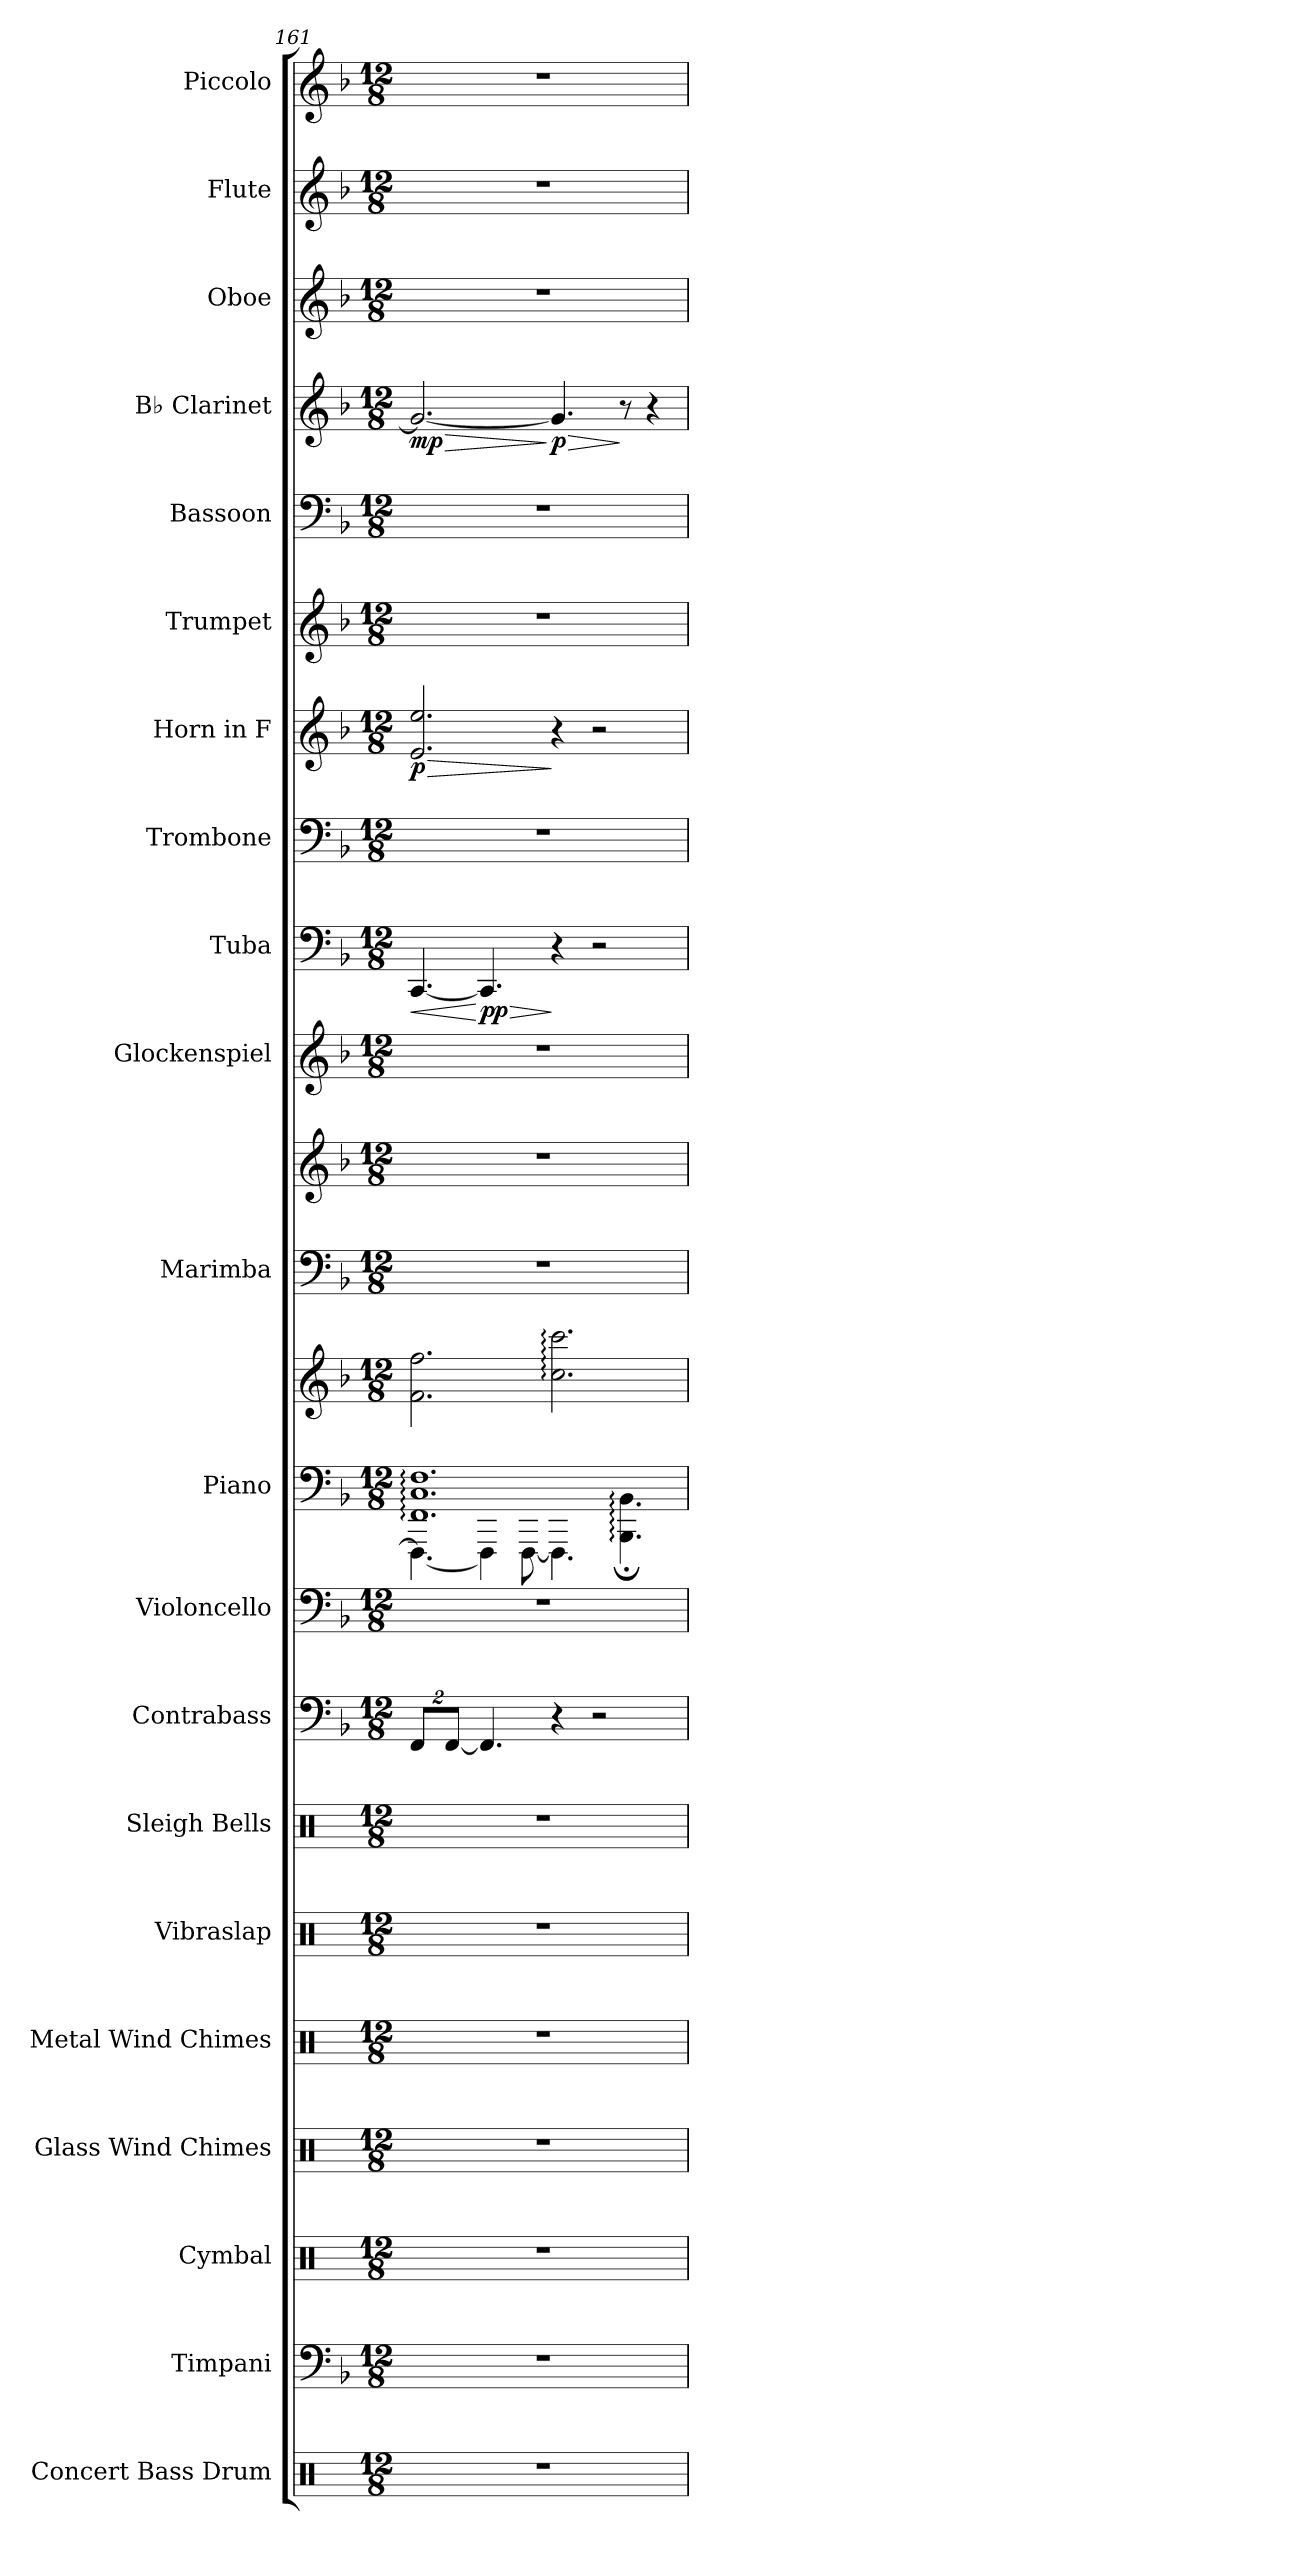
**kern	**kern	**kern	**kern	**kern	**kern	**kern	**kern	**kern	**kern	**kern	**kern	**kern	**kern	**kern	**dynam	**kern	**kern	**dynam	**kern	**kern	**kern	**dynam	**kern	**kern	**kern
*part21	*part20	*part19	*part18	*part17	*part16	*part15	*part14	*part13	*part12	*part12	*part11	*part11	*part10	*part9	*part9	*part8	*part7	*part7	*part6	*part5	*part4	*part4	*part3	*part2	*part1
*staff23	*staff22	*staff21	*staff20	*staff19	*staff18	*staff17	*staff16	*staff15	*staff14	*staff13	*staff12	*staff11	*staff10	*staff9	*staff9	*staff8	*staff7	*staff7	*staff6	*staff5	*staff4	*staff4	*staff3	*staff2	*staff1
*I"Concert Bass Drum	*I"Timpani	*I"Cymbal	*I"Glass Wind Chimes	*I"Metal Wind Chimes	*I"Vibraslap	*I"Sleigh Bells	*I"Contrabass	*I"Violoncello	*I"Piano	*	*I"Marimba	*	*I"Glockenspiel	*I"Tuba	*	*I"Trombone	*I"Horn in F	*	*I"Trumpet	*I"Bassoon	*I"B♭ Clarinet	*	*I"Oboe	*I"Flute	*I"Piccolo
*I'Con. BD	*I'Timp.	*I'Cym.	*I'Gl. Wn Ch.	*I'Met. Wn Ch.	*I'Vibslp.	*I'Sle. Be.	*I'Cb.	*I'Vc.	*I'Pno.	*	*I'Mrm.	*	*I'Glock.	*I'Tba.	*	*I'Tbn.	*	*	*I'Tpt.	*I'Bsn.	*I'B♭ Cl.	*	*I'Ob.	*I'Fl.	*I'Picc.
*clefX	*clefF4	*clefX	*clefX	*clefX	*clefX	*clefX	*clefF4	*clefF4	*clefF4	*clefG2	*clefF4	*clefG2	*clefG2	*clefF4	*	*clefF4	*clefG2	*	*clefG2	*clefF4	*clefG2	*	*clefG2	*clefG2	*clefG2
*	*	*	*	*	*	*	*ITrd7c12	*	*	*	*	*	*ITrd-14c-24	*	*	*	*ITrd4c7	*	*ITrd1c2	*	*ITrd1c2	*	*	*	*ITrd-7c-12
*k[]	*k[b-]	*k[]	*k[]	*k[]	*k[]	*k[]	*k[b-]	*k[b-]	*k[b-]	*k[b-]	*k[b-]	*k[b-]	*k[b-]	*k[b-]	*	*k[b-]	*k[b-e-]	*	*k[b-e-a-]	*k[b-]	*k[b-e-a-]	*	*k[b-]	*k[b-]	*k[b-]
*M12/8	*M12/8	*M12/8	*M12/8	*M12/8	*M12/8	*M12/8	*M12/8	*M12/8	*M12/8	*M12/8	*M12/8	*M12/8	*M12/8	*M12/8	*	*M12/8	*M12/8	*	*M12/8	*M12/8	*M12/8	*	*M12/8	*M12/8	*M12/8
*	*	*	*	*	*	*	*Xbrackettup	*	*	*	*	*	*	*	*	*	*	*	*	*	*	*	*	*	*
=161	=161	=161	=161	=161	=161	=161	=161	=161	=161	=161	=161	=161	=161	=161	=161	=161	=161	=161	=161	=161	=161	=161	=161	=161	=161
*	*	*	*	*	*	*	*	*	*^	*	*	*	*	*	*	*	*	*	*	*	*	*	*	*	*
!	!	!	!	!	!	!	!	!	!	!	!	!	!	!	!	!LO:HP:b	!	!	!LO:HP:b	!	!	!	!LO:HP:b	!	!	!
!	!	!	!	!	!	!	!	!	!	!	!	!	!	!	!	!	!	!	!LO:DY:n=1:b	!	!	!	!LO:DY:n=1:b	!	!	!
1.r	1.r	1.r	1.r	1.r	1.r	1.r	16%3FFF/L	1.r	1.FF: 1.C: 1.F:	4.FFF\_	2.f\ 2.ff\	1.r	1.r	1.r	[4.CC/	<	1.r	2.A/ 2.a/	> p	1.r	1.r	2.f/_	> mp	1.r	1.r	1.r
.	.	.	.	.	.	.	[16%3FFF/J	.	.	.	.	.	.	.	.	.	.	.	.	.	.	.	.	.	.	.
!	!	!	!	!	!	!	!	!	!	!	!	!	!	!	!	!LO:HP:n=1:b	!	!	!	!	!	!	!	!	!	!
!	!	!	!	!	!	!	!	!	!	!	!	!	!	!	!	!LO:DY:n=1:b	!	!	!	!	!	!	!	!	!	!
.	.	.	.	.	.	.	4.FFF/]	.	.	4FFF\]	.	.	.	.	4.CC/]	[ > pp	.	.	.	.	.	.	.	.	.	.
.	.	.	.	.	.	.	.	.	.	[8FFF\	.	.	.	.	.	.	.	.	.	.	.	.	.	.	.	.
!	!	!	!	!	!	!	!	!	!	!	!	!	!	!	!	!LO:DY:n=2:b	!	!	!	!	!	!	!LO:HP:n=1:b	!	!	!
!	!	!	!	!	!	!	!	!	!	!	!	!	!	!	!	!LO:DY:n=3:b	!	!	!LO:DY:n=2:b	!	!	!	!	!	!	!
!	!	!	!	!	!	!	!	!	!	!	!	!	!	!	!	!	!	!	!LO:DY:n=3:b	!	!	!	!LO:DY:n=2:b	!	!	!
.	.	.	.	.	.	.	4r	.	.	4.FFF\]	2.cc\: 2.ccc\:	.	.	.	4r	] p other-dynamics	.	4r	] p other-dynamics	.	.	4.f/]	] > p	.	.	.
.	.	.	.	.	.	.	2r	.	.	.	.	.	.	.	2r	.	.	2r	.	.	.	.	.	.	.	.
!	!	!	!	!	!	!	!	!	!	!	!	!	!	!	!	!	!	!	!	!	!	!	!LO:DY:n=3:b	!	!	!
!	!	!	!	!	!	!	!	!	!	!	!	!	!	!	!	!	!	!	!	!	!	!	!LO:DY:n=4:b	!	!	!
.	.	.	.	.	.	.	.	.	.	4.BBB-\;: 4.BB-\;:	.	.	.	.	.	.	.	.	.	.	.	8r	] p other-dynamics	.	.	.
.	.	.	.	.	.	.	.	.	.	.	.	.	.	.	.	.	.	.	.	.	.	4r	.	.	.	.
*	*	*	*	*	*	*	*	*	*v	*v	*	*	*	*	*	*	*	*	*	*	*	*	*	*	*	*
=	=	=	=	=	=	=	=	=	=	=	=	=	=	=	=	=	=	=	=	=	=	=	=	=	=
*-	*-	*-	*-	*-	*-	*-	*-	*-	*-	*-	*-	*-	*-	*-	*-	*-	*-	*-	*-	*-	*-	*-	*-	*-	*-
